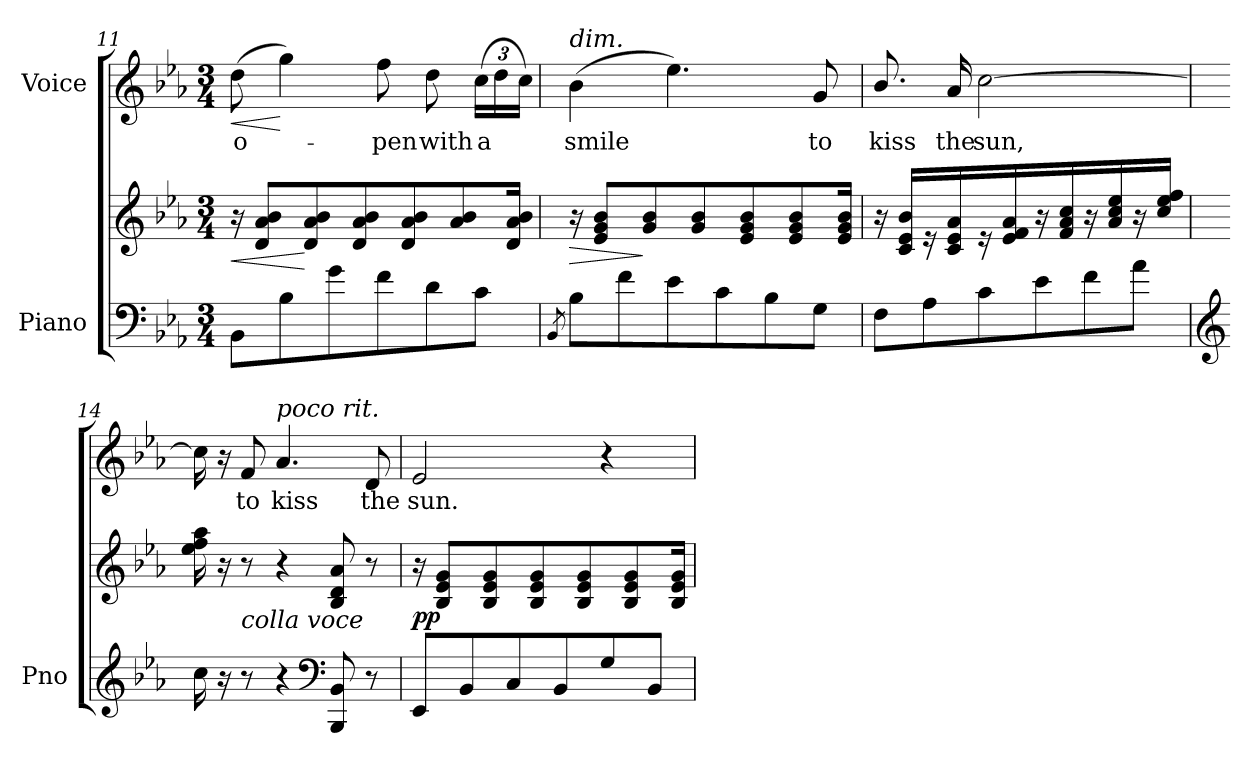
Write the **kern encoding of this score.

**kern	**kern	**dynam	**kern	**text	**dynam
*part2	*part2	*part2	*part1	*part1	*part1
*staff3	*staff2	*staff2/3	*staff1	*staff1	*staff1
*I"Piano	*	*	*I"Voice	*	*
*I'Pno	*	*	*	*	*
!!LO:LB:g=z
*clefF4	*clefG2	*	*clefG2	*	*
*k[b-e-a-]	*k[b-e-a-]	*	*k[b-e-a-]	*	*
*M3/4	*M3/4	*	*M3/4	*	*
=11	=11	=11	=11	=11	=11
!	!	!LO:HP:b	!	!LO:LY:b	!LO:HP:b
8BB-\L	16r	<	(>8dd\	o-	<
.	8d/ 8a-/ 8b-/L	.	.	.	.
8B-\	.	.	4gg\)	.	[
.	8d/ 8a-/ 8b-/	[	.	.	.
8g\	.	.	.	.	.
.	8d/ 8a-/ 8b-/	.	.	.	.
!	!	!	!	!LO:LY:b	!
8f\	.	.	8ff\	-pen	.
.	8d/ 8a-/ 8b-/	.	.	.	.
!	!	!	!	!LO:LY:b	!
8d\	.	.	8dd\	with	.
.	8a-/ 8b-/	.	.	.	.
*	*	*	*Xbrackettup	*	*
!	!	!	!	!LO:LY:b	!
8c\J	.	.	(>24cc\LL	a	.
.	.	.	24dd\	.	.
.	16d/ 16a-/ 16b-/Jk	.	.	.	.
.	.	.	24cc\JJ)	.	.
=12	=12	=12	=12	=12	=12
8qBB-/	.	.	.	.	.
!	!	!	!LO:TX:a:i:t=dim.	!	!
!	!	!LO:HP:b	!	!LO:LY:b	!
8B-\L	16r	>	(>4b-\	smile	.
.	8e-/ 8g/ 8b-/L	.	.	.	.
8f\	.	.	.	.	.
.	8g/ 8b-/	]	.	.	.
8e-\	.	.	4.ee-\)	.	.
.	8g/ 8b-/	.	.	.	.
8c\	.	.	.	.	.
.	8e-/ 8g/ 8b-/	.	.	.	.
8B-\	.	.	.	.	.
.	8e-/ 8g/ 8b-/	.	.	.	.
!	!	!	!	!LO:LY:b	!
8G\J	.	.	8g/	to	.
.	16e-/ 16g/ 16b-/Jk	.	.	.	.
=13	=13	=13	=13	=13	=13
!	!	!	!	!LO:LY:b	!
8F\L	16r	.	8.b-/	kiss	.
.	16c/ 16e-/ 16b-/LL	.	.	.	.
8A-\	16r	.	.	.	.
!	!	!	!	!LO:LY:b	!
.	16c/ 16e-/ 16a-/	.	16a-/	the	.
!	!	!	!	!LO:LY:b	!
8c\	16r	.	[2cc\	sun,	.
.	16e-/ 16f/ 16a-/	.	.	.	.
8e-\	16r	.	.	.	.
.	16f/ 16a-/ 16cc/	.	.	.	.
8f\	16r	.	.	.	.
.	16a-/ 16cc/ 16ee-/	.	.	.	.
8a-\J	16r	.	.	.	.
.	16cc/ 16ee-/ 16ff/JJ	.	.	.	.
!!LO:LB:g=z
=14	=14	=14	=14	=14	=14
*clefG2	*	*	*	*	*
*	*	*	*^	*	*
16cc\	16ee-\ 16ff\ 16aa-\	.	16cc\]	2ryy	.	.
16r	16r	.	16r	.	.	.
*	*	*	*MM110	*	*	*
!	!LO:TX:b:i:t=colla voce	!	!	!	!	!
!	!	!	!	!	!LO:LY:b	!
8r	8r	.	8f/	.	to	.
!	!	!	!LO:TX:a:i:t=poco rit.	!	!	!
!	!	!	!	!	!LO:LY:b	!
4r	4r	.	4.a-/	.	kiss	.
*clefF4	*	*	*	*	*	*
*	*	*	*MM105	*	*	*
8BBB-/ 8BB-/	8B-/ 8d/ 8a-/	.	.	4ryy	.	.
!	!	!	!	!	!LO:LY:b	!
8r	8r	.	8d/	.	the	.
=15	=15	=15	=15	=15	=15	=15
!	!	!LO:DY:b	!	!	!LO:LY:b	!
*	*	*	*v	*v	*	*
8EE-/L	16r	pp	2e-/	sun.	.
.	8B-/ 8e-/ 8g/L	.	.	.	.
8BB-/	.	.	.	.	.
.	8B-/ 8e-/ 8g/	.	.	.	.
8C/	.	.	.	.	.
.	8B-/ 8e-/ 8g/	.	.	.	.
8BB-/	.	.	.	.	.
.	8B-/ 8e-/ 8g/	.	.	.	.
8G/	.	.	4r	.	.
.	8B-/ 8e-/ 8g/	.	.	.	.
8BB-/J	.	.	.	.	.
.	16B-/ 16e-/ 16g/Jk	.	.	.	.
=	=	=	=	=	=
*-	*-	*-	*-	*-	*-
